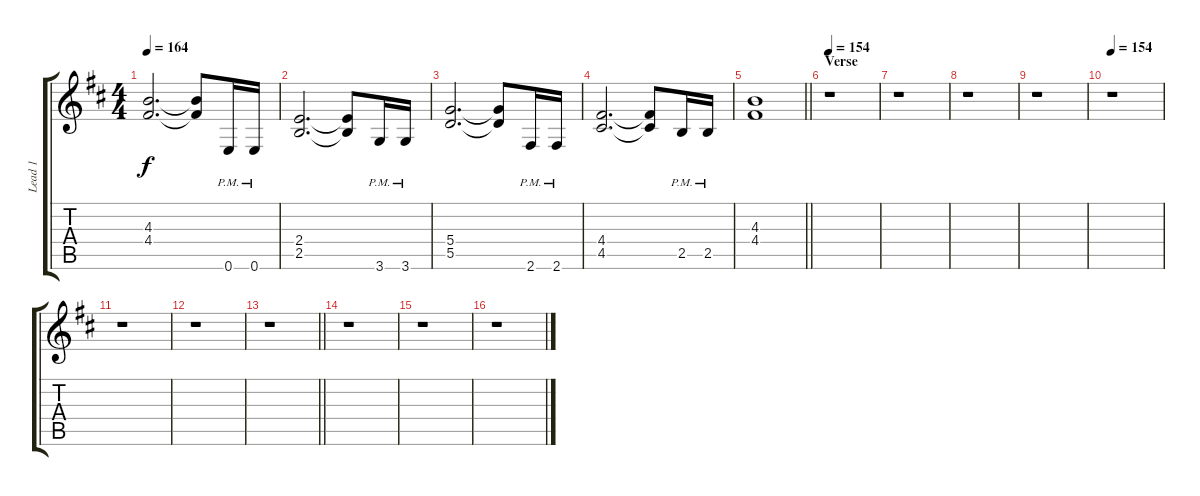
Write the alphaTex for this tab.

\track ("Lead 1" "Lead 1") {instrument distortionguitar}
\staff {score tabs}
\tuning (E4 B3 G3 D3 A2 E2) {hide}
\ts (4 4)
\tempo 164
\clef g2
\ks d
(4.3 4.4).2{d dy f} (4.3{t} 4.4{t}).8 0.6{pm}.16 0.6{pm}.16 |
(2.4 2.5).2{d} (2.4{t} 2.5{t}).8 3.6{pm}.16 3.6{pm}.16 |
(5.4 5.5).2{d} (5.4{t} 5.5{t}).8 2.6{pm}.16 2.6{pm}.16 |
(4.4 4.5).2{d} (4.4{t} 4.5{t}).8 2.5{pm}.16 2.5{pm}.16 |
\barLineRight lightlight
(4.3 4.4).1 |
\section ("" "Verse")
\tempo 154
r.1 |
r.1 |
r.1 |
r.1 |
\tempo 154
r.1 |
r.1 |
r.1 |
\barLineRight lightlight
r.1 |
r.1 |
r.1 |
r.1
